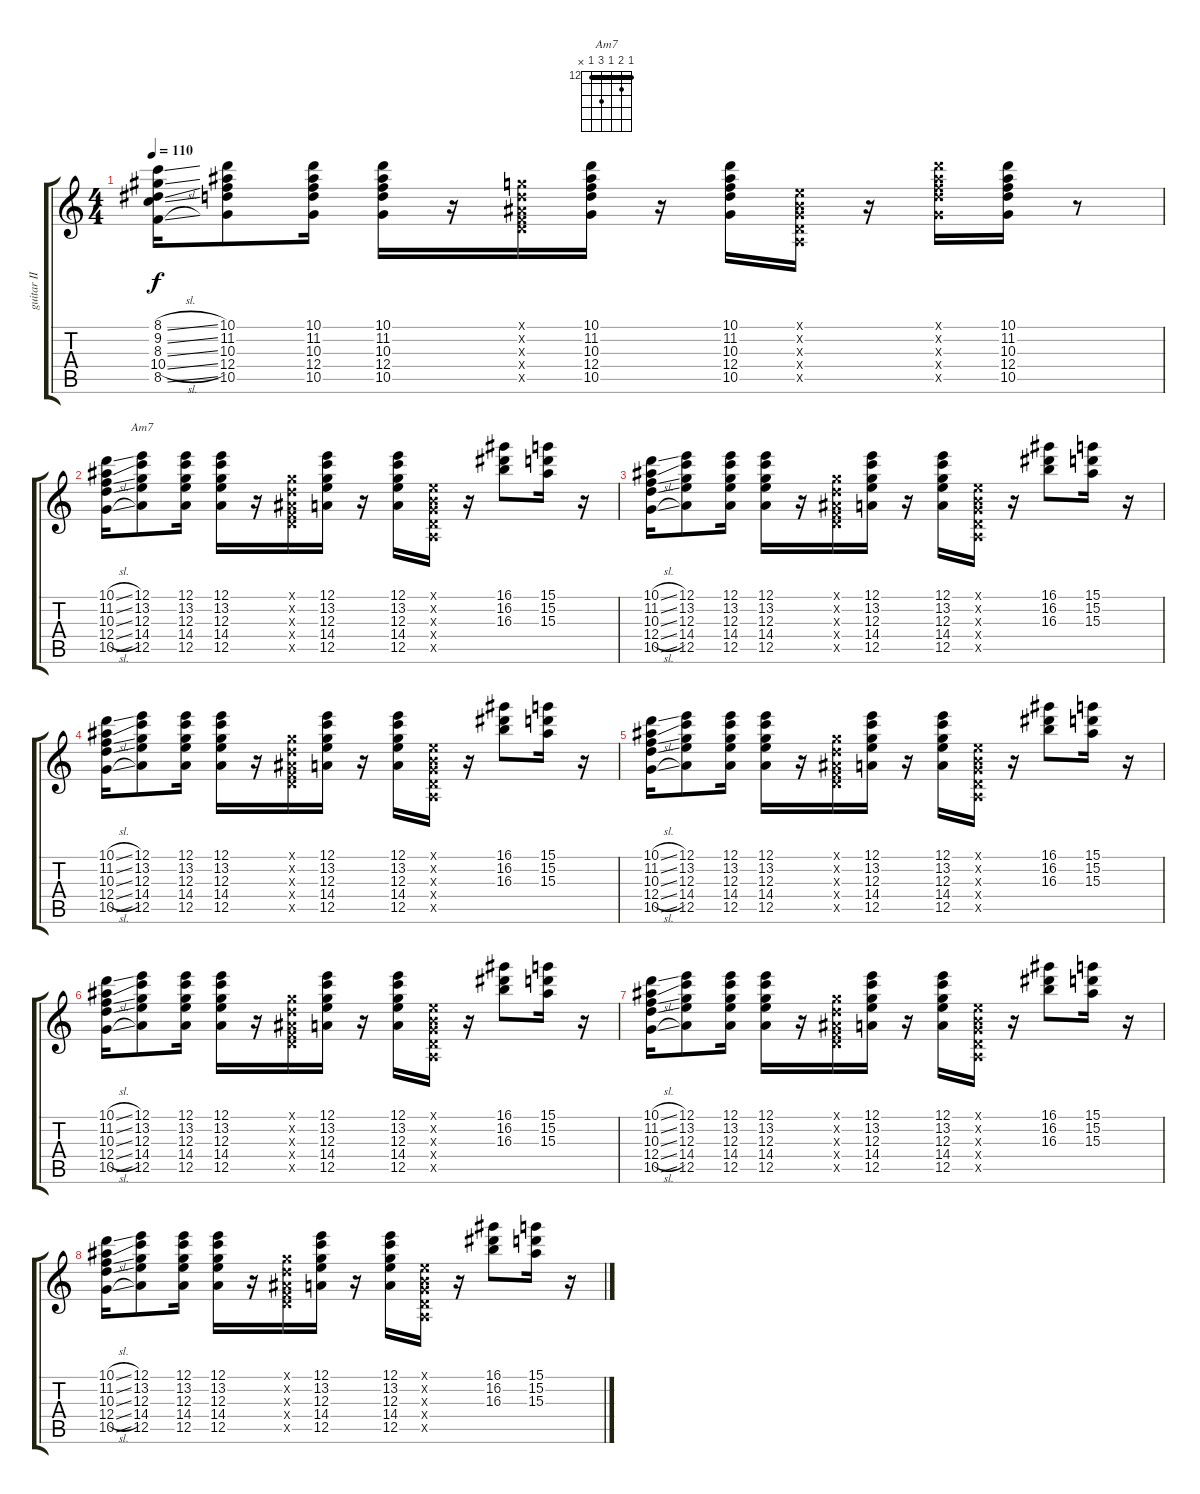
\track ("guitar II" "guitar II") {instrument electricguitarclean}
\staff {score tabs}
\tuning (E4 B3 G3 D3 A2 E2) {hide}
\chord ("Am7" 12 13 12 14 12 x) {firstfret 12 barre 12}
\ts (4 4)
\tempo 110
\clef g2
\ks aminor
(8.1{sl} 9.2{sl} 8.3{sl} 10.4{sl} 8.5{sl}).16{dy f} (10.1 11.2 10.3 12.4 10.5).8 (10.1 11.2 10.3 12.4 10.5).16 (10.1 11.2 10.3 12.4 10.5).16 r.16 (3.1{x} 3.2{x} 3.3{x} 3.4{x} 5.5{x}).16 (10.1 11.2 10.3 12.4 10.5).16 r.16 (10.1 11.2 10.3 12.4 10.5).16 (0.1{x} 0.2{x} 0.3{x} 0.4{x} 0.5{x}).16 r.16 (10.1{x} 11.2{x} 10.3{x} 12.4{x} 10.5{x}).16 (10.1 11.2 10.3 12.4 10.5).16 r.8 |
(10.1{sl} 11.2{sl} 10.3{sl} 12.4{sl} 10.5{sl}).16 (12.1 13.2 12.3 14.4 12.5).8{ch "Am7"} (12.1 13.2 12.3 14.4 12.5).16 (12.1 13.2 12.3 14.4 12.5).16 r.16 (3.1{x} 3.2{x} 3.3{x} 3.4{x} 5.5{x}).16 (12.1 13.2 12.3 14.4 12.5).16 r.16 (12.1 13.2 12.3 14.4 12.5).16 (0.1{x} 0.2{x} 0.3{x} 0.4{x} 0.5{x}).16 r.16 (16.1 16.2 16.3).8 (15.1 15.2 15.3).16 r.16 |
(10.1{sl} 11.2{sl} 10.3{sl} 12.4{sl} 10.5{sl}).16 (12.1 13.2 12.3 14.4 12.5).8 (12.1 13.2 12.3 14.4 12.5).16 (12.1 13.2 12.3 14.4 12.5).16 r.16 (3.1{x} 3.2{x} 3.3{x} 3.4{x} 5.5{x}).16 (12.1 13.2 12.3 14.4 12.5).16 r.16 (12.1 13.2 12.3 14.4 12.5).16 (0.1{x} 0.2{x} 0.3{x} 0.4{x} 0.5{x}).16 r.16 (16.1 16.2 16.3).8 (15.1 15.2 15.3).16 r.16 |
(10.1{sl} 11.2{sl} 10.3{sl} 12.4{sl} 10.5{sl}).16 (12.1 13.2 12.3 14.4 12.5).8 (12.1 13.2 12.3 14.4 12.5).16 (12.1 13.2 12.3 14.4 12.5).16 r.16 (3.1{x} 3.2{x} 3.3{x} 3.4{x} 5.5{x}).16 (12.1 13.2 12.3 14.4 12.5).16 r.16 (12.1 13.2 12.3 14.4 12.5).16 (0.1{x} 0.2{x} 0.3{x} 0.4{x} 0.5{x}).16 r.16 (16.1 16.2 16.3).8 (15.1 15.2 15.3).16 r.16 |
(10.1{sl} 11.2{sl} 10.3{sl} 12.4{sl} 10.5{sl}).16 (12.1 13.2 12.3 14.4 12.5).8 (12.1 13.2 12.3 14.4 12.5).16 (12.1 13.2 12.3 14.4 12.5).16 r.16 (3.1{x} 3.2{x} 3.3{x} 3.4{x} 5.5{x}).16 (12.1 13.2 12.3 14.4 12.5).16 r.16 (12.1 13.2 12.3 14.4 12.5).16 (0.1{x} 0.2{x} 0.3{x} 0.4{x} 0.5{x}).16 r.16 (16.1 16.2 16.3).8 (15.1 15.2 15.3).16 r.16 |
(10.1{sl} 11.2{sl} 10.3{sl} 12.4{sl} 10.5{sl}).16 (12.1 13.2 12.3 14.4 12.5).8 (12.1 13.2 12.3 14.4 12.5).16 (12.1 13.2 12.3 14.4 12.5).16 r.16 (3.1{x} 3.2{x} 3.3{x} 3.4{x} 5.5{x}).16 (12.1 13.2 12.3 14.4 12.5).16 r.16 (12.1 13.2 12.3 14.4 12.5).16 (0.1{x} 0.2{x} 0.3{x} 0.4{x} 0.5{x}).16 r.16 (16.1 16.2 16.3).8 (15.1 15.2 15.3).16 r.16 |
(10.1{sl} 11.2{sl} 10.3{sl} 12.4{sl} 10.5{sl}).16 (12.1 13.2 12.3 14.4 12.5).8 (12.1 13.2 12.3 14.4 12.5).16 (12.1 13.2 12.3 14.4 12.5).16 r.16 (3.1{x} 3.2{x} 3.3{x} 3.4{x} 5.5{x}).16 (12.1 13.2 12.3 14.4 12.5).16 r.16 (12.1 13.2 12.3 14.4 12.5).16 (0.1{x} 0.2{x} 0.3{x} 0.4{x} 0.5{x}).16 r.16 (16.1 16.2 16.3).8 (15.1 15.2 15.3).16 r.16 |
(10.1{sl} 11.2{sl} 10.3{sl} 12.4{sl} 10.5{sl}).16 (12.1 13.2 12.3 14.4 12.5).8 (12.1 13.2 12.3 14.4 12.5).16 (12.1 13.2 12.3 14.4 12.5).16 r.16 (3.1{x} 3.2{x} 3.3{x} 3.4{x} 5.5{x}).16 (12.1 13.2 12.3 14.4 12.5).16 r.16 (12.1 13.2 12.3 14.4 12.5).16 (0.1{x} 0.2{x} 0.3{x} 0.4{x} 0.5{x}).16 r.16 (16.1 16.2 16.3).8 (15.1 15.2 15.3).16 r.16
